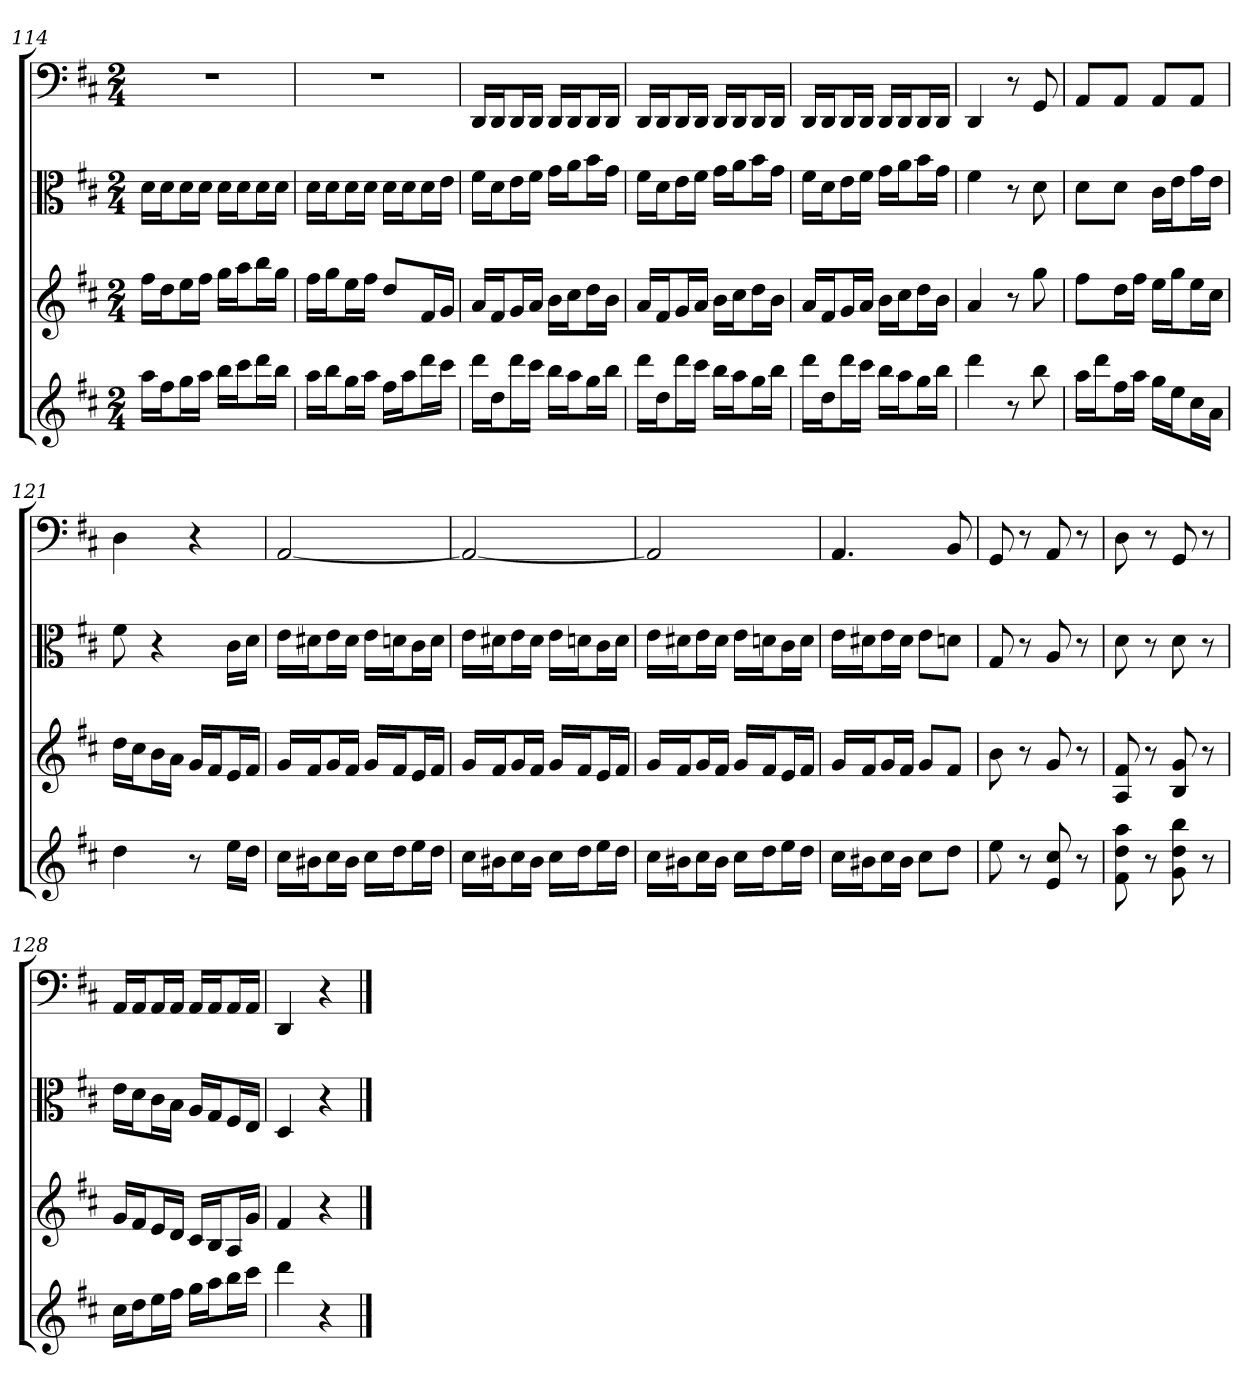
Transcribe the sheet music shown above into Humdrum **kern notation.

**kern	**kern	**kern	**kern
*part4	*part3	*part2	*part1
*staff4	*staff3	*staff2	*staff1
*	*	*clefC3	*clefF4
*k[f#c#]	*k[f#c#]	*k[f#c#]	*k[f#c#]
*D:	*D:	*D:	*D:
*M2/4	*M2/4	*M2/4	*M2/4
=114	=114	=114	=114
16aaLL	16ff#LL	16d\LL	2r
16ff#J	16ddJ	16d\J	.
16ggL	16eeL	16d\L	.
16aaJJ	16ff#JJ	16d\JJ	.
16bbLL	16ggLL	16d\LL	.
16ccc#J	16aaJ	16d\J	.
16dddL	16bbL	16d\L	.
16bbJJ	16ggJJ	16d\JJ	.
=115	=115	=115	=115
16aaLL	16ff#LL	16d\LL	2r
16bbJ	16ggJ	16d\J	.
16ggL	16eeL	16d\L	.
16aaJJ	16ff#JJ	16d\JJ	.
16ff#LL	8ddL	16d\LL	.
16aaJ	.	16d\J	.
16dddL	16f#L	16d\L	.
16ccc#JJ	16gJJ	16e\JJ	.
=116	=116	=116	=116
16dddLL	16aLL	16f#\LL	16DD/LL
16ddJ	16f#J	16d\J	16DD/J
16dddL	16gL	16e\L	16DD/L
16ccc#JJ	16aJJ	16f#\JJ	16DD/JJ
16bbLL	16bLL	16g\LL	16DD/LL
16aaJ	16cc#J	16a\J	16DD/J
16ggL	16ddL	16b\L	16DD/L
16bbJJ	16bJJ	16g\JJ	16DD/JJ
=117	=117	=117	=117
16dddLL	16aLL	16f#\LL	16DD/LL
16ddJ	16f#J	16d\J	16DD/J
16dddL	16gL	16e\L	16DD/L
16ccc#JJ	16aJJ	16f#\JJ	16DD/JJ
16bbLL	16bLL	16g\LL	16DD/LL
16aaJ	16cc#J	16a\J	16DD/J
16ggL	16ddL	16b\L	16DD/L
16bbJJ	16bJJ	16g\JJ	16DD/JJ
=118	=118	=118	=118
16dddLL	16aLL	16f#\LL	16DD/LL
16ddJ	16f#J	16d\J	16DD/J
16dddL	16gL	16e\L	16DD/L
16ccc#JJ	16aJJ	16f#\JJ	16DD/JJ
16bbLL	16bLL	16g\LL	16DD/LL
16aaJ	16cc#J	16a\J	16DD/J
16ggL	16ddL	16b\L	16DD/L
16bbJJ	16bJJ	16g\JJ	16DD/JJ
=119	=119	=119	=119
4ddd	4a	4f#	4DD
8r	8r	8r	8r
8bb	8gg	8d	8GG
=120	=120	=120	=120
16aaLL	8ff#L	8d\L	8AA/L
16dddJ	.	.	.
16ff#L	16ddL	8d\J	8AA/J
16aaJJ	16ff#JJ	.	.
16ggLL	16eeLL	16c#\LL	8AA/L
16eeJ	16ggJ	16e\J	.
16cc#L	16eeL	16g\L	8AA/J
16aJJ	16cc#JJ	16e\JJ	.
=121	=121	=121	=121
4dd	16ddLL	8f#	4D
.	16cc#J	.	.
.	16bL	4r	.
.	16aJJ	.	.
8r	16gLL	.	4r
.	16f#J	.	.
16eeLL	16eL	16c#\LL	.
16ddJJ	16f#JJ	16d\JJ	.
=122	=122	=122	=122
16cc#LL	16gLL	16e\LL	[2AA
16b#XJ	16f#J	16d#X\J	.
16cc#L	16gL	16e\L	.
16b#JJ	16f#JJ	16d#\JJ	.
16cc#LL	16gLL	16e\LL	.
16ddJ	16f#J	16dn\J	.
16eeL	16eL	16c#\L	.
16ddJJ	16f#JJ	16d\JJ	.
=123	=123	=123	=123
16cc#LL	16gLL	16e\LL	2AA_
16b#XJ	16f#J	16d#X\J	.
16cc#L	16gL	16e\L	.
16b#JJ	16f#JJ	16d#\JJ	.
16cc#LL	16gLL	16e\LL	.
16ddJ	16f#J	16dn\J	.
16eeL	16eL	16c#\L	.
16ddJJ	16f#JJ	16d\JJ	.
=124	=124	=124	=124
16cc#LL	16gLL	16e\LL	2AA]
16b#XJ	16f#J	16d#X\J	.
16cc#L	16gL	16e\L	.
16b#JJ	16f#JJ	16d#\JJ	.
16cc#LL	16gLL	16e\LL	.
16ddJ	16f#J	16dn\J	.
16eeL	16eL	16c#\L	.
16ddJJ	16f#JJ	16d\JJ	.
=125	=125	=125	=125
16cc#LL	16gLL	16e\LL	4.AA
16b#XJ	16f#J	16d#X\J	.
16cc#L	16gL	16e\L	.
16b#JJ	16f#JJ	16d#\JJ	.
8cc#L	8gL	8e\L	.
8ddJ	8f#J	8dn\J	8BB
=126	=126	=126	=126
8ee	8b	8G	8GG
8r	8r	8r	8r
8e 8cc#	8g	8A	8AA
8r	8r	8r	8r
=127	=127	=127	=127
8f# 8dd 8aa	8A 8f#	8d	8D
8r	8r	8r	8r
8g 8dd 8bb	8B 8g	8d	8GG
8r	8r	8r	8r
=128	=128	=128	=128
16cc#LL	16gLL	16e\LL	16AA/LL
16ddJ	16f#J	16d\J	16AA/J
16eeL	16eL	16c#\L	16AA/L
16ff#JJ	16dJJ	16B\JJ	16AA/JJ
16ggLL	16c#LL	16A/LL	16AA/LL
16aaJ	16BJ	16G/J	16AA/J
16bbL	16AL	16F#/L	16AA/L
16ccc#JJ	16gJJ	16E/JJ	16AA/JJ
=129	=129	=129	=129
4ddd	4f#	4D	4DD
4r	4r	4r	4r
==	==	==	==
*-	*-	*-	*-
